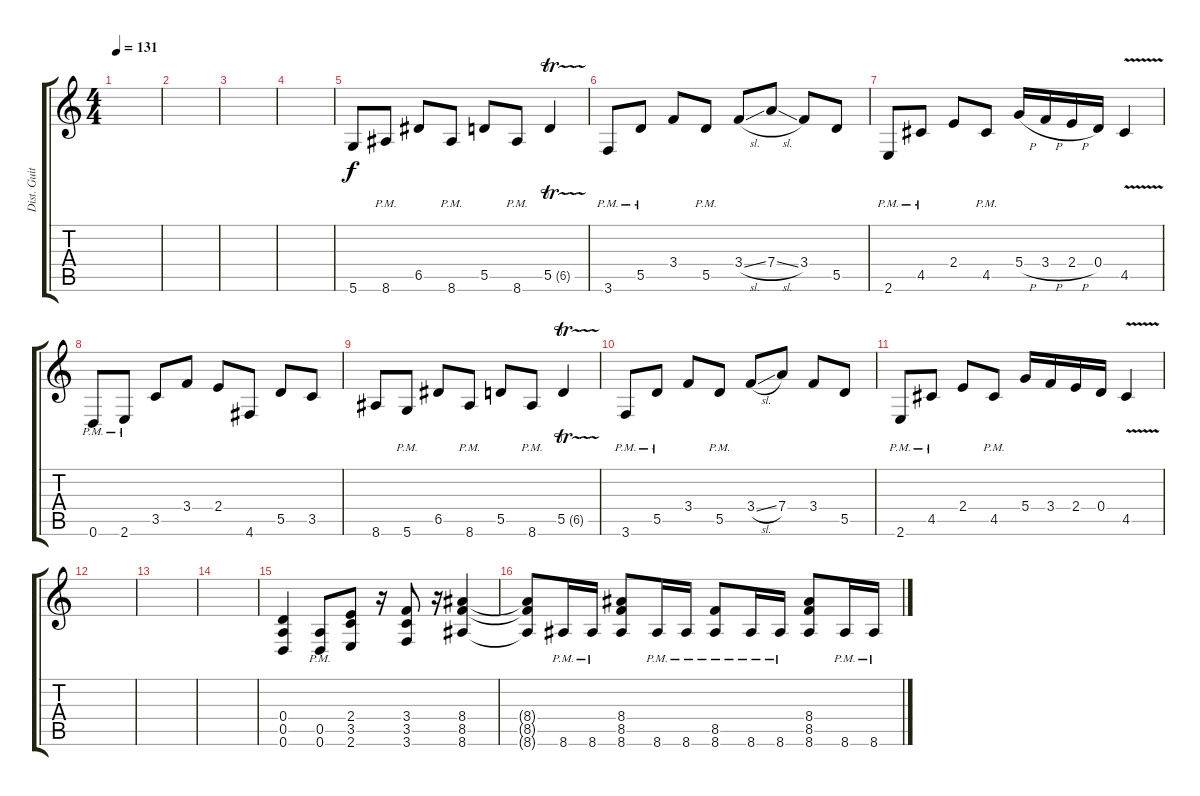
\track ("Dist. Guitar 2" "Dist. Guit") {instrument distortionguitar}
\staff {score tabs}
\tuning (E4 B3 G3 D3 A2 D2) {hide}
\ts (4 4)
\tempo 131
\clef g2
\ks c
|
|
|
|
5.6.8 8.6{pm}.8 6.5.8 8.6{pm}.8 5.5.8 8.6{pm}.8 5.5{tr (6 16)}.4 |
3.6{pm}.8 5.5{pm}.8 3.4.8 5.5{pm}.8 3.4{sl}.8 7.4{sl}.8 3.4.8 5.5.8 |
2.6{pm}.8 4.5{pm}.8 2.4.8 4.5{pm}.8 5.4{h}.16 3.4{h}.16 2.4{h}.16 0.4.16 4.5{v}.4 |
0.6{pm}.8 2.6{pm}.8 3.5.8 3.4.8 2.4.8 4.6.8 5.5.8 3.5.8 |
8.6.8 5.6{pm}.8 6.5.8 8.6{pm}.8 5.5.8 8.6{pm}.8 5.5{tr (6 16)}.4 |
3.6{pm}.8 5.5{pm}.8 3.4.8 5.5{pm}.8 3.4{sl}.8 7.4.8 3.4.8 5.5.8 |
2.6{pm}.8 4.5{pm}.8 2.4.8 4.5{pm}.8 5.4.16 3.4.16 2.4.16 0.4.16 4.5{v}.4 |
|
|
|
(0.4 0.5 0.6).4 (0.5{pm} 0.6{pm}).8 (2.4 3.5 2.6).8 r.16 (3.4 3.5 3.6).8 r.16 (8.4 8.5 8.6).4 |
(8.4{t} 8.5{t} 8.6{t}).8 8.6{pm}.16 8.6{pm}.16 (8.4 8.5 8.6).8 8.6{pm}.16 8.6{pm}.16 (8.5{pm} 8.6{pm}).8 8.6{pm}.16 8.6{pm}.16 (8.4 8.5 8.6).8 8.6{pm}.16 8.6{pm}.16
